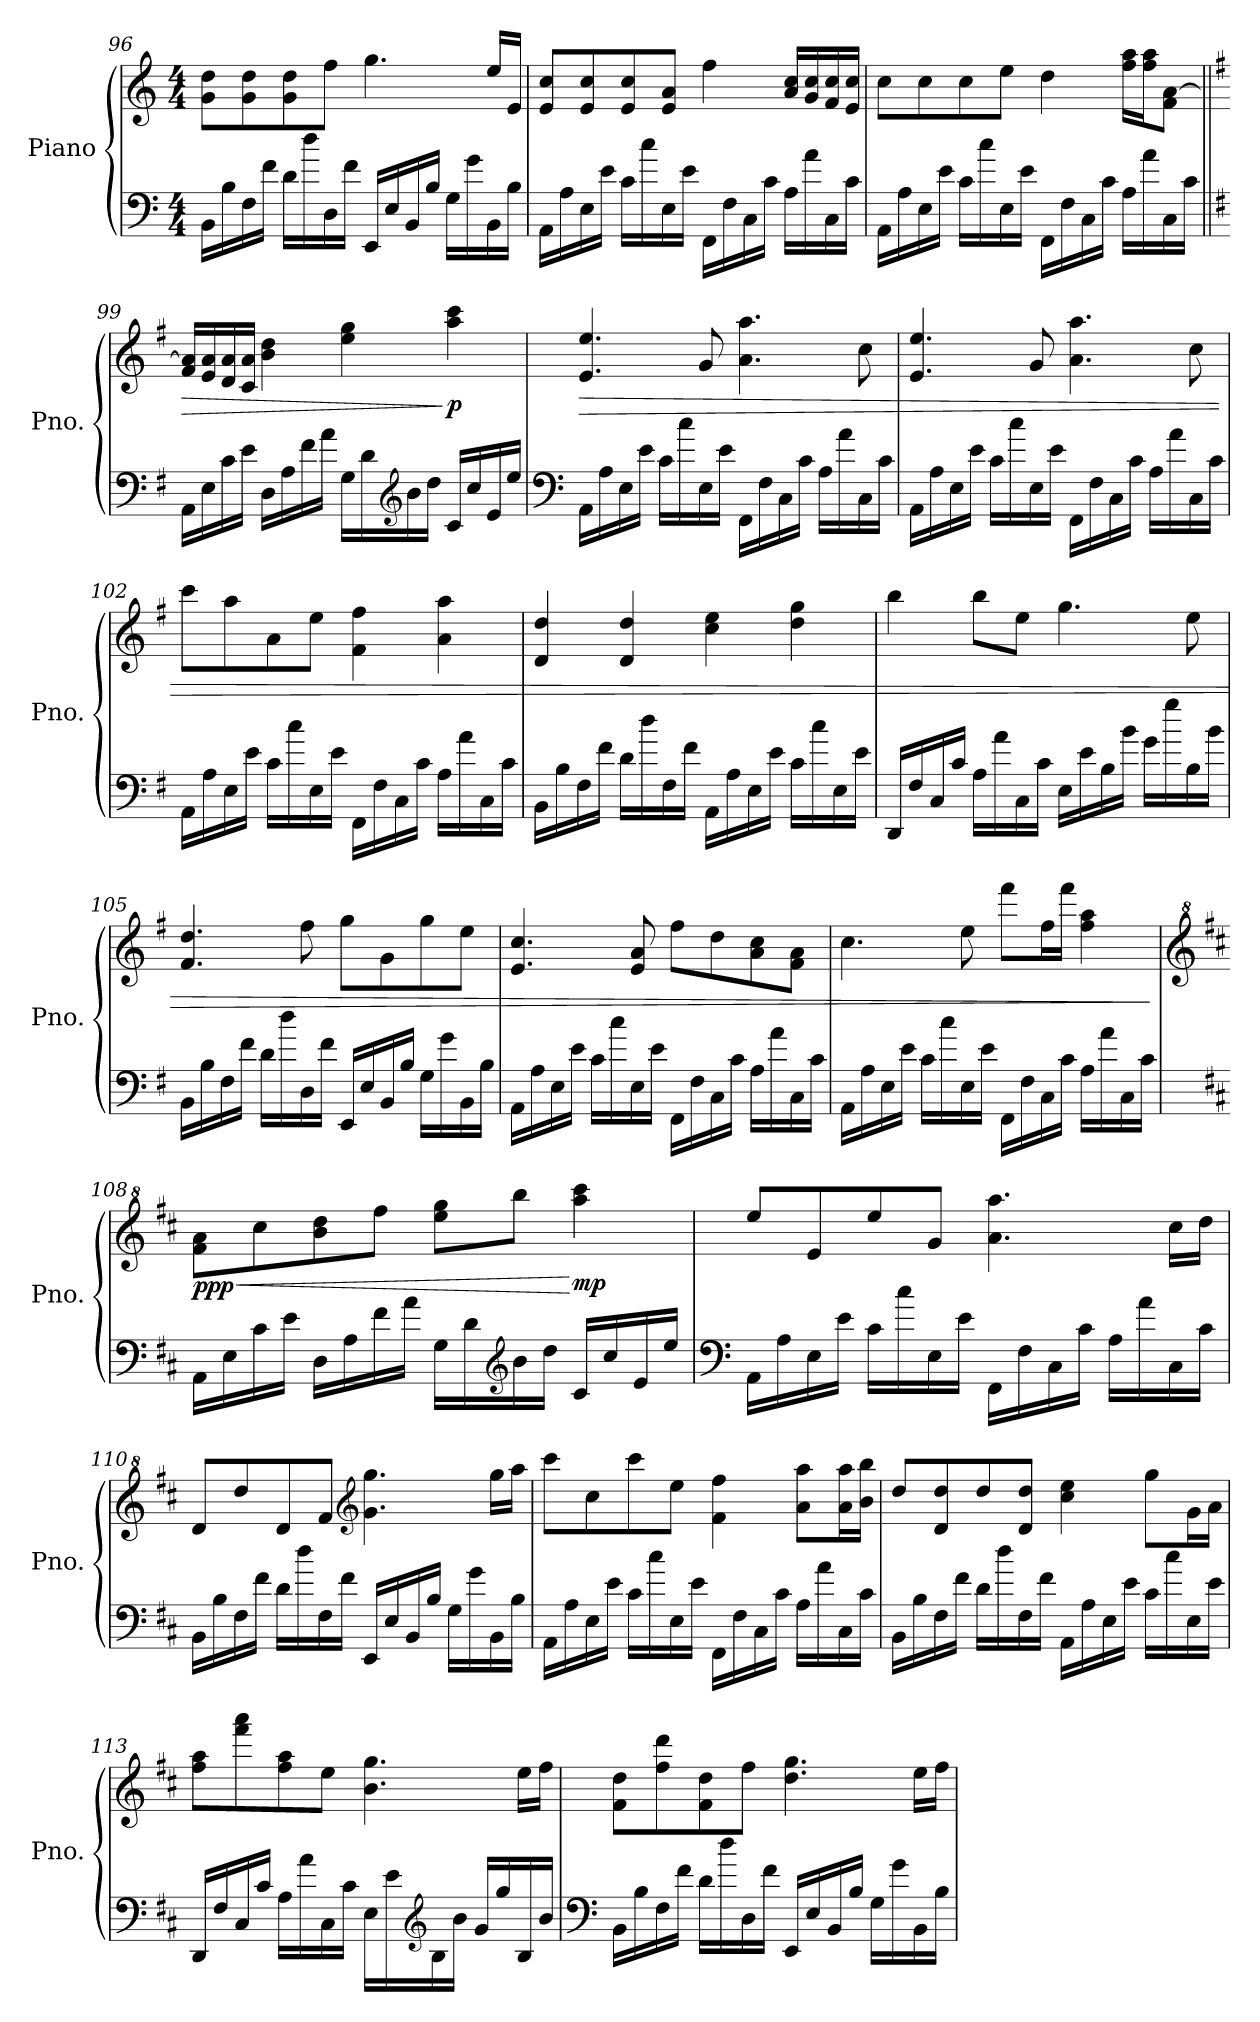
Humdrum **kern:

**kern	**kern	**dynam
*part1	*part1	*part1
*staff2	*staff1	*staff1/2
*I"Piano	*	*
*I'Pno.	*	*
*clefF4	*clefG2	*
*k[]	*k[]	*
*M4/4	*M4/4	*
=96	=96	=96
16BB\LL	8g\ 8dd\L	.
16B\	.	.
16F\	8g\ 8dd\	.
16f\JJ	.	.
16d\LL	8g\ 8dd\	.
16dd\	.	.
16D\	8ff\J	.
16f\JJ	.	.
16EE/LL	4.gg\	.
16E/	.	.
16BB/	.	.
16B/JJ	.	.
16G\LL	.	.
16g\	.	.
16BB\	16ee/LL	.
16B\JJ	16e/JJ	.
!!LO:LB:g=z
=97	=97	=97
16AA\LL	8e/ 8cc/L	.
16A\	.	.
16E\	8e/ 8cc/	.
16e\JJ	.	.
16c\LL	8e/ 8cc/	.
16cc\	.	.
16E\	8e/ 8a/J	.
16e\JJ	.	.
16FF\LL	4ff\	.
16F\	.	.
16C\	.	.
16c\JJ	.	.
16A\LL	16a/ 16cc/LL	.
16a\	16g/ 16cc/	.
16C\	16f/ 16cc/	.
16c\JJ	16e/ 16cc/JJ	.
=98	=98	=98
16AA\LL	8cc\L	.
16A\	.	.
16E\	8cc\	.
16e\JJ	.	.
16c\LL	8cc\	.
16cc\	.	.
16E\	8ee\J	.
16e\JJ	.	.
16FF\LL	4dd\	.
16F\	.	.
16C\	.	.
16c\JJ	.	.
16A\LL	16ff\ 16aa\LL	.
16a\	16ff\ 16aa\J	.
16C\	8f\ [8a\J	.
16c\JJ	.	.
!!LO:PB:g=z
=99||	=99||	=99||
*k[f#]	*k[f#]	*
*	*MM72	*
!	!	!LO:HP:b
16AA\LL	16f#/ 16a/]LL	>
16E\	16e/ 16a/	.
16c\	16d/ 16a/	.
16e\JJ	16c/ 16a/JJ	.
*	*MM71	*
16D\LL	4b\ 4dd\	.
16A\	.	.
16f#\	.	.
16a\JJ	.	.
*	*MM70	*
16G\LL	4ee\ 4gg\	.
16d\	.	.
*clefG2	*	*
16b\	.	.
16dd\JJ	.	.
*	*MM69	*
!	!	!LO:DY:n=1:b
16c/LL	4aa\ 4ccc\	] p
16cc/	.	.
16e/	.	.
16ee/JJ	.	.
=100	=100	=100
*clefF4	*	*
!	!	!LO:HP:b
16AA\LL	4.e/ 4.ee/	>
16A\	.	.
16E\	.	.
16e\JJ	.	.
16c\LL	.	.
16cc\	.	.
16E\	8g/	.
16e\JJ	.	.
16FF#\LL	4.a\ 4.aa\	.
16F#\	.	.
16C\	.	.
16c\JJ	.	.
16A\LL	.	.
16a\	.	.
16C\	8cc\	.
16c\JJ	.	.
!!LO:LB:g=z
=101	=101	=101
16AA\LL	4.e/ 4.ee/	.
16A\	.	.
16E\	.	.
16e\JJ	.	.
16c\LL	.	.
16cc\	.	.
16E\	8g/	.
16e\JJ	.	.
16FF#\LL	4.a\ 4.aa\	.
16F#\	.	.
16C\	.	.
16c\JJ	.	.
16A\LL	.	.
16a\	.	.
16C\	8cc\	.
16c\JJ	.	.
=102	=102	=102
16AA\LL	8ccc\L	.
16A\	.	.
16E\	8aa\	.
16e\JJ	.	.
16c\LL	8a\	.
16cc\	.	.
16E\	8ee\J	.
16e\JJ	.	.
16FF#\LL	4f#\ 4ff#\	.
16F#\	.	.
16C\	.	.
16c\JJ	.	.
16A\LL	4a\ 4aa\	.
16a\	.	.
16C\	.	.
16c\JJ	.	.
!!LO:LB:g=z
=103	=103	=103
16BB\LL	4d/ 4dd/	.
16B\	.	.
16F#\	.	.
16f#\JJ	.	.
16d\LL	4d/ 4dd/	.
16dd\	.	.
16F#\	.	.
16f#\JJ	.	.
16AA\LL	4cc\ 4ee\	.
16A\	.	.
16E\	.	.
16e\JJ	.	.
16c\LL	4dd\ 4gg\	.
16cc\	.	.
16E\	.	.
16e\JJ	.	.
=104	=104	=104
16DD/LL	4bb\	.
16F#/	.	.
16C/	.	.
16c/JJ	.	.
16A\LL	8bb\L	.
16a\	.	.
16C\	8ee\J	.
16c\JJ	.	.
16E\LL	4.gg\	.
16e\	.	.
16B\	.	.
16b\JJ	.	.
16g\LL	.	.
16gg\	.	.
16B\	8ee\	.
16b\JJ	.	.
!!LO:LB:g=z
=105	=105	=105
16BB\LL	4.f#/ 4.dd/	.
16B\	.	.
16F#\	.	.
16f#\JJ	.	.
16d\LL	.	.
16dd\	.	.
16D\	8ff#\	.
16f#\JJ	.	.
16EE/LL	8gg\L	.
16E/	.	.
16BB/	8g\	.
16B/JJ	.	.
16G\LL	8gg\	.
16g\	.	.
16BB\	8ee\J	.
16B\JJ	.	.
=106	=106	=106
16AA\LL	4.e/ 4.cc/	.
16A\	.	.
16E\	.	.
16e\JJ	.	.
16c\LL	.	.
16cc\	.	.
16E\	8e/ 8a/	.
16e\JJ	.	.
16FF#\LL	8ff#\L	.
16F#\	.	.
16C\	8dd\	.
16c\JJ	.	.
16A\LL	8a\ 8cc\	.
16a\	.	.
16C\	8f#\ 8a\J	.
16c\JJ	.	.
!!LO:LB:g=z
=107	=107	=107
16AA\LL	4.cc\	.
16A\	.	.
16E\	.	.
16e\JJ	.	.
16c\LL	.	.
16cc\	.	.
16E\	8ee\	.
16e\JJ	.	.
16FF#\LL	8fff#\L	.
16F#\	.	.
16C\	16ff#\L	.
16c\JJ	16fff#\JJ	.
16A\LL	4ff#\ 4aa\	.
16a\	.	.
16C\	.	.
16c\JJ	.	.
.	.	]
=108	=108	=108
*	*clefG^2	*
*k[f#c#]	*k[f#c#]	*
!	!	!LO:HP:b
!	!	!LO:DY:n=1:b
16AA\LL	8ff#\ 8aa\L	< ppp
16E\	.	.
16c#\	8ccc#\	.
16e\JJ	.	.
16D\LL	8bb\ 8ddd\	.
16A\	.	.
16f#\	8fff#\J	.
16a\JJ	.	.
16G\LL	8eee\ 8ggg\L	.
16d\	.	.
*clefG2	*	*
16b\	8bbb\J	.
16dd\JJ	.	.
*	*MM70	*
!	!	!LO:DY:n=2:b
16c#/LL	4aaa\ 4cccc#\	[ mp
16cc#/	.	.
16e/	.	.
16ee/JJ	.	.
!!LO:PB:g=z
=109	=109	=109
*clefF4	*	*
16AA\LL	8eee/L	.
16A\	.	.
16E\	8ee/	.
16e\JJ	.	.
16c#\LL	8eee/	.
16cc#\	.	.
16E\	8gg/J	.
16e\JJ	.	.
16FF#\LL	4.aa\ 4.aaa\	.
16F#\	.	.
16C#\	.	.
16c#\JJ	.	.
16A\LL	.	.
16a\	.	.
16C#\	16ccc#\LL	.
16c#\JJ	16ddd\JJ	.
=110	=110	=110
16BB\LL	8dd/L	.
16B\	.	.
16F#\	8ddd/	.
16f#\JJ	.	.
16d\LL	8dd/	.
16dd\	.	.
16F#\	8ff#/J	.
16f#\JJ	.	.
*	*clefG2	*
16EE/LL	4.g\ 4.gg\	.
16E/	.	.
16BB/	.	.
16B/JJ	.	.
16G\LL	.	.
16g\	.	.
16BB\	16gg\LL	.
16B\JJ	16aa\JJ	.
!!LO:LB:g=z
=111	=111	=111
16AA\LL	8ccc#\L	.
16A\	.	.
16E\	8cc#\	.
16e\JJ	.	.
16c#\LL	8ccc#\	.
16cc#\	.	.
16E\	8ee\J	.
16e\JJ	.	.
16FF#\LL	4f#\ 4ff#\	.
16F#\	.	.
16C#\	.	.
16c#\JJ	.	.
16A\LL	8a\ 8aa\L	.
16a\	.	.
16C#\	16a\ 16aa\L	.
16c#\JJ	16b\ 16bb\JJ	.
=112	=112	=112
16BB\LL	8dd/L	.
16B\	.	.
16F#\	8d/ 8dd/	.
16f#\JJ	.	.
16d\LL	8dd/	.
16dd\	.	.
16F#\	8d/ 8dd/J	.
16f#\JJ	.	.
16AA\LL	4cc#\ 4ee\	.
16A\	.	.
16E\	.	.
16e\JJ	.	.
16c#\LL	8gg\L	.
16cc#\	.	.
16E\	16g\L	.
16e\JJ	16a\JJ	.
!!LO:LB:g=z
=113	=113	=113
16DD/LL	8ff#\ 8aa\L	.
16F#/	.	.
16C#/	8fff#\ 8aaa\	.
16c#/JJ	.	.
16A\LL	8ff#\ 8aa\	.
16a\	.	.
16C#\	8ee\J	.
16c#\JJ	.	.
16E\LL	4.b\ 4.gg\	.
16e\	.	.
*clefG2	*	*
16B\	.	.
16b\JJ	.	.
16g/LL	.	.
16gg/	.	.
16B/	16ee\LL	.
16b/JJ	16ff#\JJ	.
=114	=114	=114
*clefF4	*	*
16BB\LL	8f#\ 8dd\L	.
16B\	.	.
16F#\	8ff#\ 8ddd\	.
16f#\JJ	.	.
16d\LL	8f#\ 8dd\	.
16dd\	.	.
16D\	8ff#\J	.
16f#\JJ	.	.
16EE/LL	4.dd\ 4.gg\	.
16E/	.	.
16BB/	.	.
16B/JJ	.	.
16G\LL	.	.
16g\	.	.
16BB\	16ee\LL	.
16B\JJ	16ff#\JJ	.
=	=	=
*-	*-	*-
